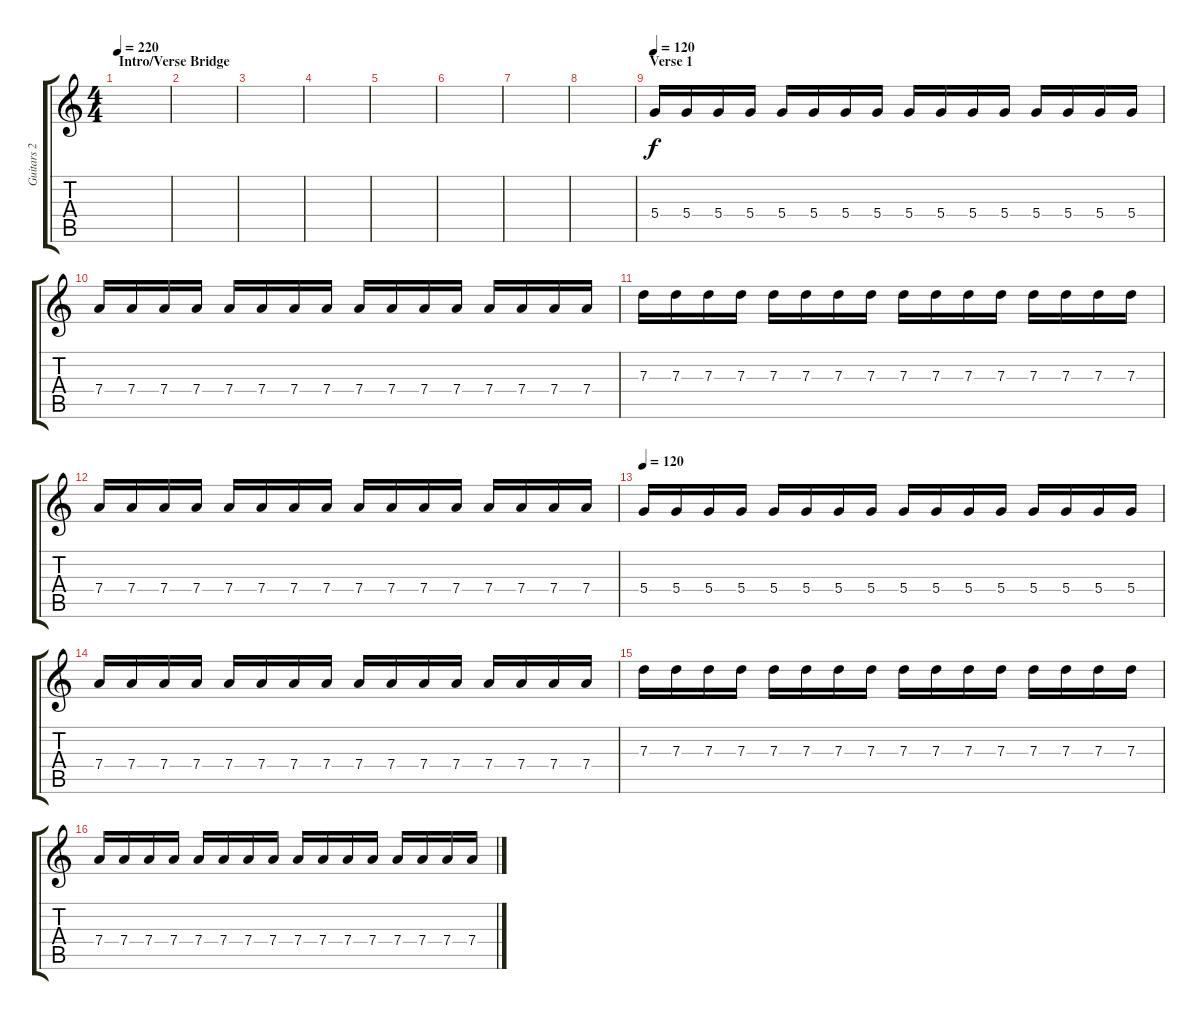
\track ("Guitars 2" "Guitars 2") {instrument electricguitarmuted}
\staff {score tabs}
\tuning (E4 B3 G3 D3 A2 E2) {hide}
\ts (4 4)
\section ("" "Intro/Verse Bridge")
\tempo 220
\clef g2
\ks c
|
|
|
|
|
|
|
|
\section ("" "Verse 1")
\tempo 120
5.4.16 5.4.16 5.4.16 5.4.16 5.4.16 5.4.16 5.4.16 5.4.16 5.4.16 5.4.16 5.4.16 5.4.16 5.4.16 5.4.16 5.4.16 5.4.16 |
7.4.16 7.4.16 7.4.16 7.4.16 7.4.16 7.4.16 7.4.16 7.4.16 7.4.16 7.4.16 7.4.16 7.4.16 7.4.16 7.4.16 7.4.16 7.4.16 |
7.3.16 7.3.16 7.3.16 7.3.16 7.3.16 7.3.16 7.3.16 7.3.16 7.3.16 7.3.16 7.3.16 7.3.16 7.3.16 7.3.16 7.3.16 7.3.16 |
7.4.16 7.4.16 7.4.16 7.4.16 7.4.16 7.4.16 7.4.16 7.4.16 7.4.16 7.4.16 7.4.16 7.4.16 7.4.16 7.4.16 7.4.16 7.4.16 |
\tempo 120
5.4.16 5.4.16 5.4.16 5.4.16 5.4.16 5.4.16 5.4.16 5.4.16 5.4.16 5.4.16 5.4.16 5.4.16 5.4.16 5.4.16 5.4.16 5.4.16 |
7.4.16 7.4.16 7.4.16 7.4.16 7.4.16 7.4.16 7.4.16 7.4.16 7.4.16 7.4.16 7.4.16 7.4.16 7.4.16 7.4.16 7.4.16 7.4.16 |
7.3.16 7.3.16 7.3.16 7.3.16 7.3.16 7.3.16 7.3.16 7.3.16 7.3.16 7.3.16 7.3.16 7.3.16 7.3.16 7.3.16 7.3.16 7.3.16 |
7.4.16 7.4.16 7.4.16 7.4.16 7.4.16 7.4.16 7.4.16 7.4.16 7.4.16 7.4.16 7.4.16 7.4.16 7.4.16 7.4.16 7.4.16 7.4.16
